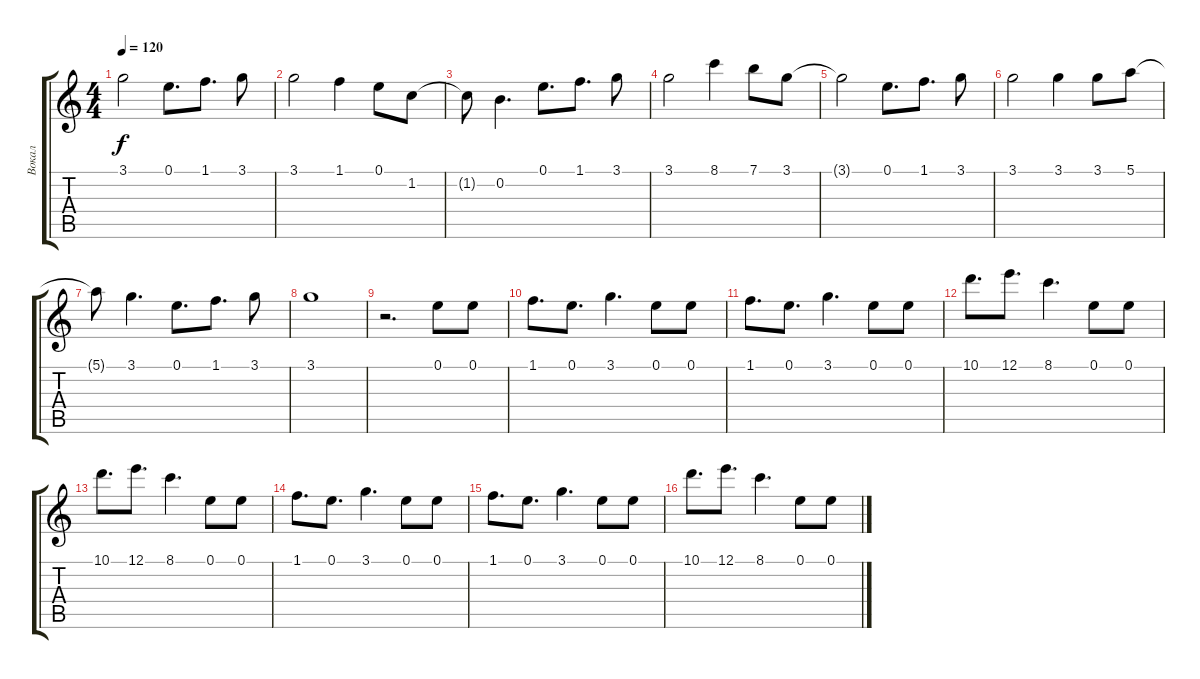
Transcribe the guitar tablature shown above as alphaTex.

\track ("Вокал" "Вокал") {instrument acousticguitarsteel}
\staff {score tabs}
\tuning (E4 B3 G3 D3 A2 E2) {hide}
\ts (4 4)
\tempo 120
\clef g2
\ks c
3.1{t}.2{dy f} 0.1.8{d} 1.1.8{d} 3.1.8 |
3.1.2 1.1.4 0.1.8 1.2.8 |
1.2{t}.8 0.2.4{d} 0.1.8{d} 1.1.8{d} 3.1.8 |
3.1.2 8.1.4 7.1.8 3.1.8 |
3.1{t}.2 0.1.8{d} 1.1.8{d} 3.1.8 |
3.1.2 3.1.4 3.1.8 5.1.8 |
5.1{t}.8 3.1.4{d} 0.1.8{d} 1.1.8{d} 3.1.8 |
3.1.1 |
r.2{d} 0.1.8 0.1.8 |
1.1.8{d} 0.1.8{d} 3.1.4{d} 0.1.8 0.1.8 |
1.1.8{d} 0.1.8{d} 3.1.4{d} 0.1.8 0.1.8 |
10.1.8{d} 12.1.8{d} 8.1.4{d} 0.1.8 0.1.8 |
10.1.8{d} 12.1.8{d} 8.1.4{d} 0.1.8 0.1.8 |
1.1.8{d} 0.1.8{d} 3.1.4{d} 0.1.8 0.1.8 |
1.1.8{d} 0.1.8{d} 3.1.4{d} 0.1.8 0.1.8 |
10.1.8{d} 12.1.8{d} 8.1.4{d} 0.1.8 0.1.8
